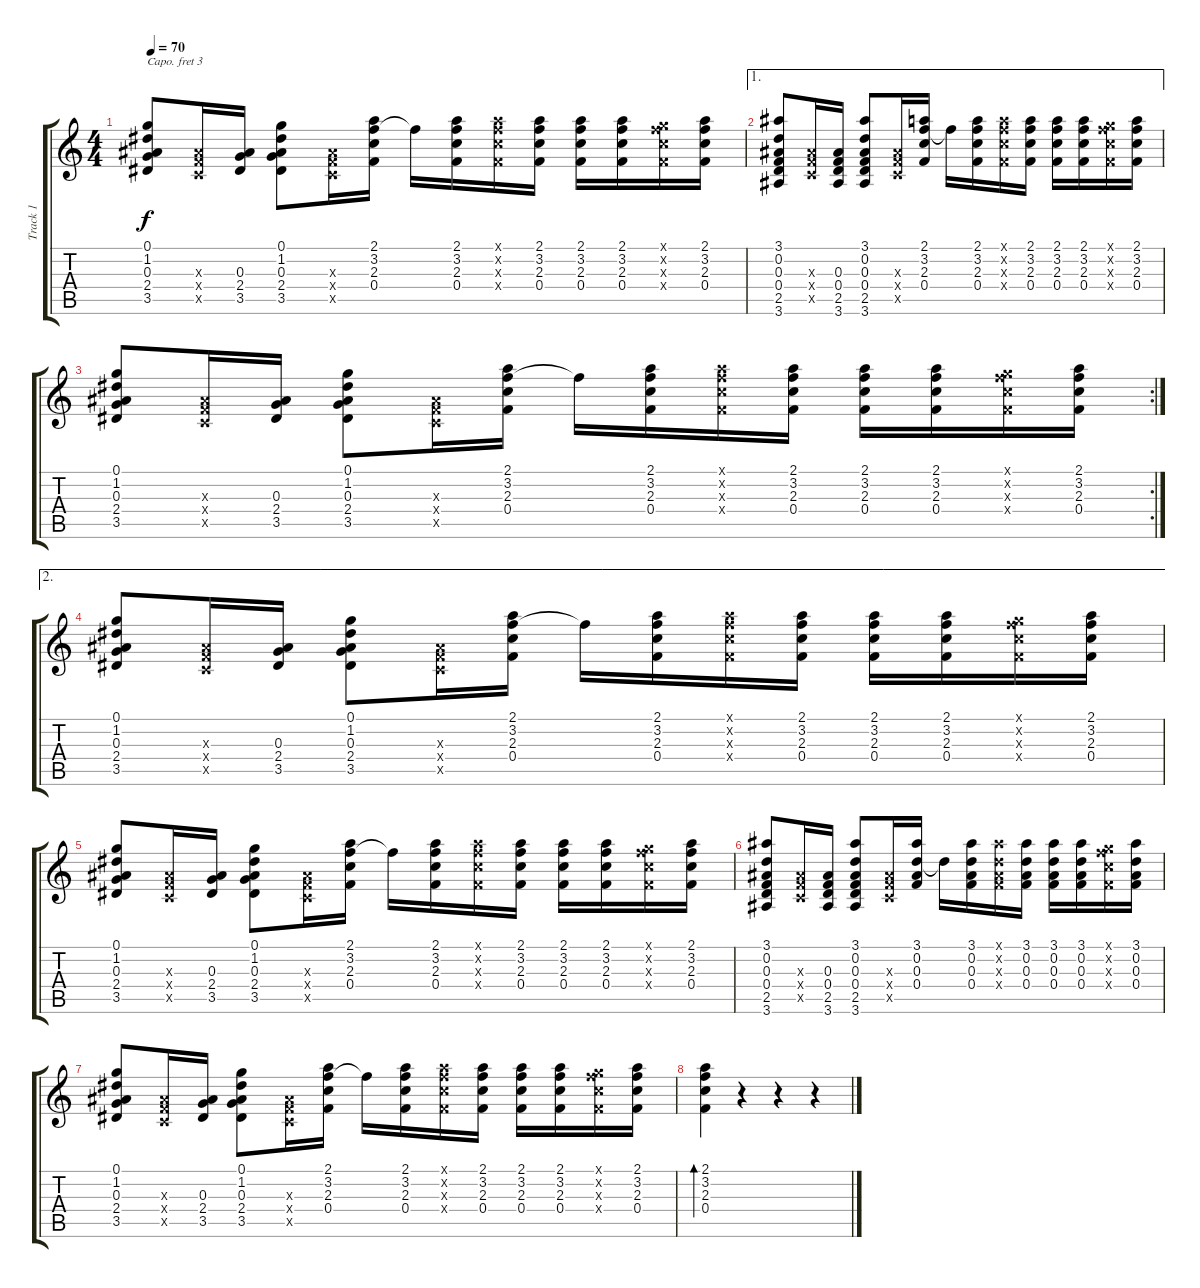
\track ("Track 1" "Track 1") {instrument acousticguitarsteel}
\staff {score tabs}
\capo 3
\tuning (E4 B3 G3 D3 A2 E2) {hide}
\ts (4 4)
\tempo 70
\clef g2
\ks c
(0.1 1.2 0.3 2.4 3.5).8{dy f} (0.3{x} 0.4{x} 0.5{x}).16 (0.3 2.4 3.5).16 (0.1 1.2 0.3 2.4 3.5).8 (0.3{x} 0.4{x} 0.5{x}).16 (2.1 3.2 2.3 0.4).16 3.2{t}.16 (2.1 3.2 2.3 0.4).16 (2.1{x} 3.2{x} 2.3{x} 0.4{x}).16 (2.1 3.2 2.3 0.4).16 (2.1 3.2 2.3 0.4).16 (2.1 3.2 2.3 0.4).16 (0.1{x} 3.2{x} 2.3{x} 0.4{x}).16 (2.1 3.2 2.3 0.4).16 |
\ae 1
(3.1 0.2 0.3 0.4 2.5 3.6).8 (0.3{x} 0.4{x} 0.5{x}).16 (0.3 0.4 2.5 3.6).16 (3.1 0.2 0.3 0.4 2.5 3.6).8 (0.3{x} 0.4{x} 0.5{x}).16 (2.1 3.2 2.3 0.4).16 3.2{t}.16 (2.1 3.2 2.3 0.4).16 (2.1{x} 3.2{x} 2.3{x} 0.4{x}).16 (2.1 3.2 2.3 0.4).16 (2.1 3.2 2.3 0.4).16 (2.1 3.2 2.3 0.4).16 (0.1{x} 3.2{x} 2.3{x} 0.4{x}).16 (2.1 3.2 2.3 0.4).16 |
\rc 2
(0.1 1.2 0.3 2.4 3.5).8 (0.3{x} 0.4{x} 0.5{x}).16 (0.3 2.4 3.5).16 (0.1 1.2 0.3 2.4 3.5).8 (0.3{x} 0.4{x} 0.5{x}).16 (2.1 3.2 2.3 0.4).16 3.2{t}.16 (2.1 3.2 2.3 0.4).16 (2.1{x} 3.2{x} 2.3{x} 0.4{x}).16 (2.1 3.2 2.3 0.4).16 (2.1 3.2 2.3 0.4).16 (2.1 3.2 2.3 0.4).16 (0.1{x} 3.2{x} 2.3{x} 0.4{x}).16 (2.1 3.2 2.3 0.4).16 |
\ae 2
(0.1 1.2 0.3 2.4 3.5).8 (0.3{x} 0.4{x} 0.5{x}).16 (0.3 2.4 3.5).16 (0.1 1.2 0.3 2.4 3.5).8 (0.3{x} 0.4{x} 0.5{x}).16 (2.1 3.2 2.3 0.4).16 3.2{t}.16 (2.1 3.2 2.3 0.4).16 (2.1{x} 3.2{x} 2.3{x} 0.4{x}).16 (2.1 3.2 2.3 0.4).16 (2.1 3.2 2.3 0.4).16 (2.1 3.2 2.3 0.4).16 (0.1{x} 3.2{x} 2.3{x} 0.4{x}).16 (2.1 3.2 2.3 0.4).16 |
(0.1 1.2 0.3 2.4 3.5).8 (0.3{x} 0.4{x} 0.5{x}).16 (0.3 2.4 3.5).16 (0.1 1.2 0.3 2.4 3.5).8 (0.3{x} 0.4{x} 0.5{x}).16 (2.1 3.2 2.3 0.4).16 3.2{t}.16 (2.1 3.2 2.3 0.4).16 (2.1{x} 3.2{x} 2.3{x} 0.4{x}).16 (2.1 3.2 2.3 0.4).16 (2.1 3.2 2.3 0.4).16 (2.1 3.2 2.3 0.4).16 (0.1{x} 3.2{x} 2.3{x} 0.4{x}).16 (2.1 3.2 2.3 0.4).16 |
(3.1 0.2 0.3 0.4 2.5 3.6).8 (0.3{x} 0.4{x} 0.5{x}).16 (0.3 0.4 2.5 3.6).16 (3.1 0.2 0.3 0.4 2.5 3.6).8 (0.3{x} 0.4{x} 0.5{x}).16 (3.1 0.2 0.3 0.4).16 0.2{t}.16 (3.1 0.2 0.3 0.4).16 (3.1{x} 0.2{x} 0.3{x} 0.4{x}).16 (3.1 0.2 0.3 0.4).16 (3.1 0.2 0.3 0.4).16 (3.1 0.2 0.3 0.4).16 (0.1{x} 3.2{x} 2.3{x} 0.4{x}).16 (3.1 0.2 0.3 0.4).16 |
(0.1 1.2 0.3 2.4 3.5).8 (0.3{x} 0.4{x} 0.5{x}).16 (0.3 2.4 3.5).16 (0.1 1.2 0.3 2.4 3.5).8 (0.3{x} 0.4{x} 0.5{x}).16 (2.1 3.2 2.3 0.4).16 3.2{t}.16 (2.1 3.2 2.3 0.4).16 (2.1{x} 3.2{x} 2.3{x} 0.4{x}).16 (2.1 3.2 2.3 0.4).16 (2.1 3.2 2.3 0.4).16 (2.1 3.2 2.3 0.4).16 (0.1{x} 3.2{x} 2.3{x} 0.4{x}).16 (2.1 3.2 2.3 0.4).16 |
(2.1 3.2 2.3 0.4).4{bd 480} r.4 r.4 r.4
